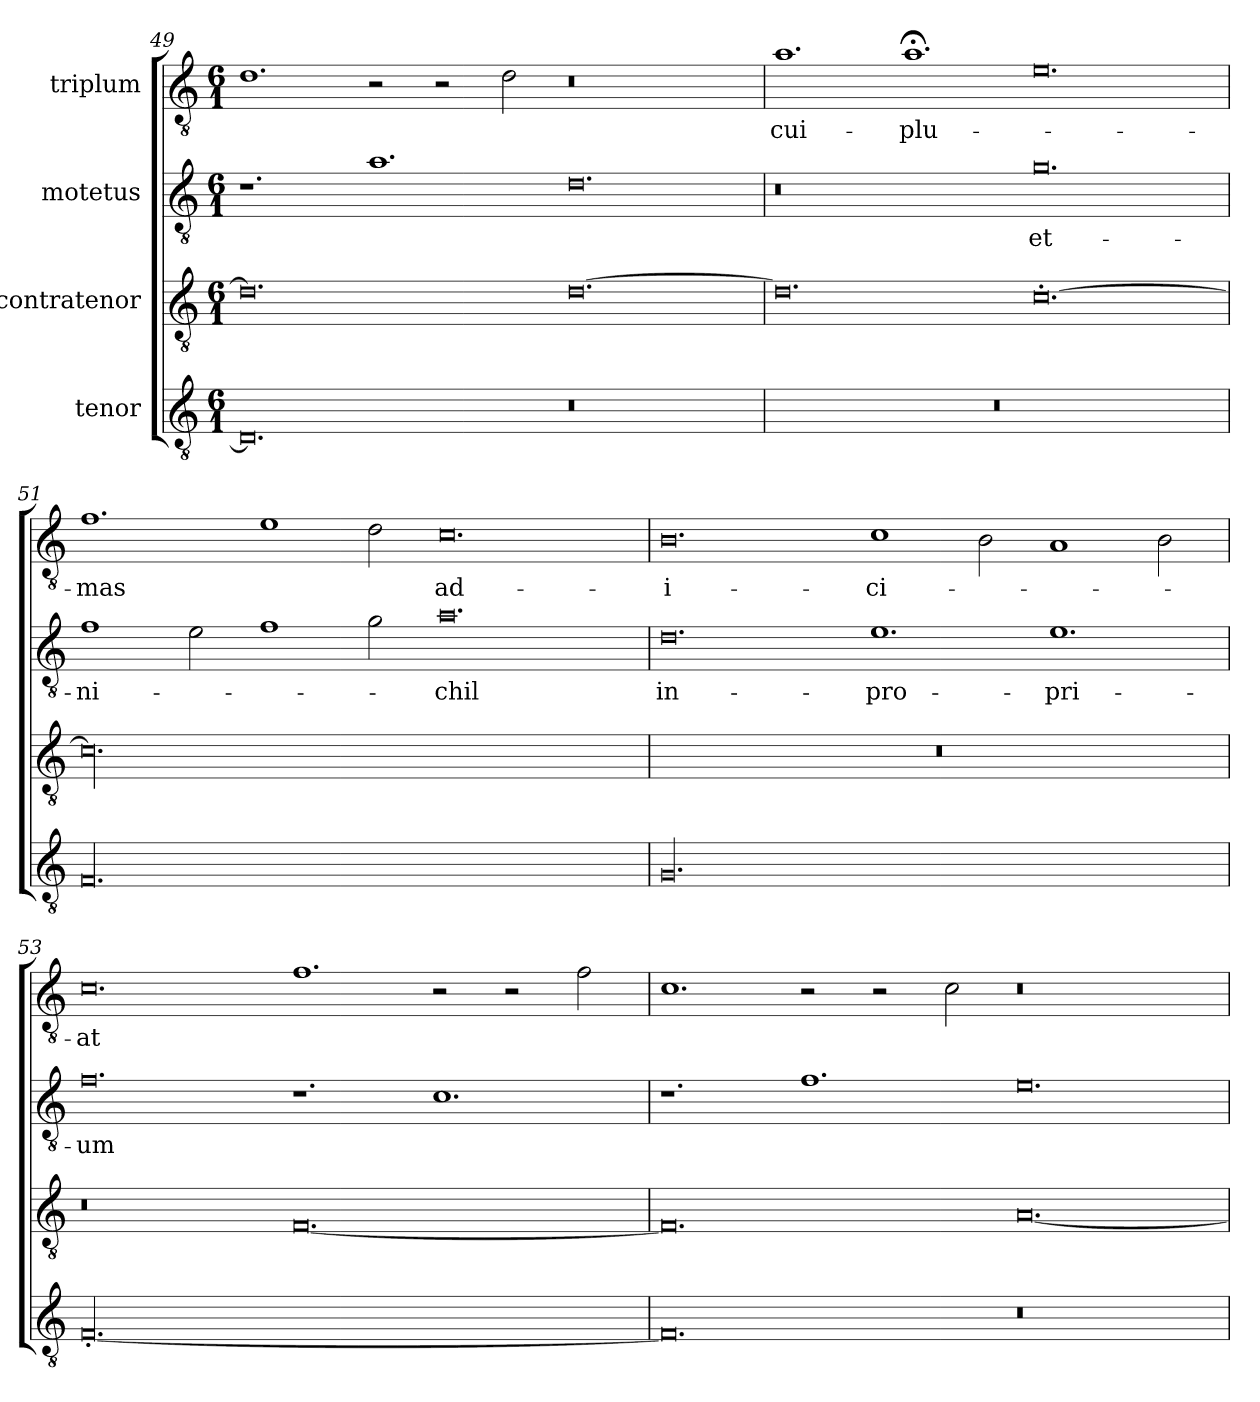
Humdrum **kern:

**kern	**kern	**kern	**text	**kern	**text
*part4	*part3	*part2	*part2	*part1	*part1
*staff4	*staff3	*staff2	*staff2	*staff1	*staff1
*I"tenor	*I"contratenor	*I"motetus	*	*I"triplum	*
!!LO:LB:g=z
*clefGv2	*clefGv2	*clefGv2	*	*clefGv2	*
*k[]	*k[]	*k[]	*	*k[]	*
*C:	*C:	*C:	*	*C:	*
*M6/1	*M6/1	*M6/1	*	*M6/1	*
=49	=49	=49	=49	=49	=49
0.D/]	0.d\]	1.r	.	1.d\	.
.	.	1.a\	.	2r	.
.	.	.	.	2r	.
.	.	.	.	2d\	.
0.r	[0.d\	0.d\	.	0.r	.
=50	=50	=50	=50	=50	=50
00.r	0.d\]	0.r	.	1.a\	cui-
.	.	.	.	1.a;<\	plu-
.	[0.c'\	0.g\	et-	0.e\	.
=51	=51	=51	=51	=51	=51
00.F/	00.c\]	1f\	ni-	1.f\	-mas
.	.	2e\	.	.	.
.	.	1f\	.	1e\	.
.	.	2g\	.	2d\	.
.	.	0.a\	-chil	0.c\	ad-
=52	=52	=52	=52	=52	=52
00.G/	00.r	0.d\	in-	0.B\	-i-
.	.	1.e\	-pro-	1c\	-ci-
.	.	.	.	2B\	.
.	.	1.e\	-pri-	1A/	.
.	.	.	.	2B\	.
!!LO:PB:g=z
=53	=53	=53	=53	=53	=53
[00.F'/	0.r	0.f\	-um	0.c\	-at
.	[0.F/	1.r	.	1.f\	.
.	.	1.c\	.	2r	.
.	.	.	.	2r	.
.	.	.	.	2f\	.
=54	=54	=54	=54	=54	=54
0.F/]	0.F/]	1.r	.	1.c\	.
.	.	1.f\	.	2r	.
.	.	.	.	2r	.
.	.	.	.	2c\	.
0.r	[0.A/	0.e\	.	0.r	.
=	=	=	=	=	=
*-	*-	*-	*-	*-	*-
